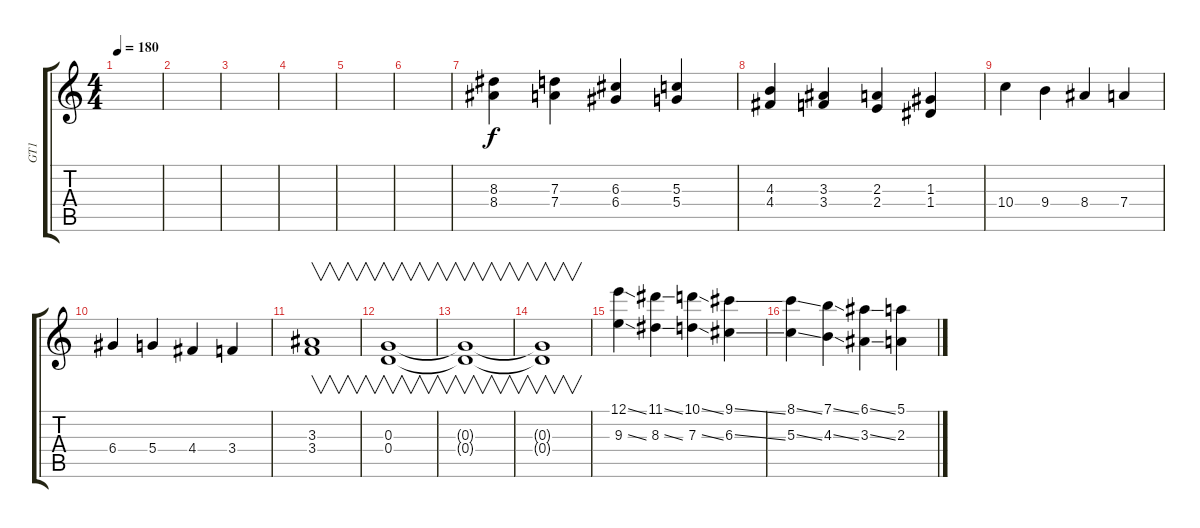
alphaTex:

\track ("GT1" "GT1") {instrument electricguitarclean}
\staff {score tabs}
\tuning (E4 B3 G3 D3 A2 E2) {hide}
\ts (4 4)
\tempo 180
\clef g2
\ks c
|
|
|
|
|
|
(8.3 8.4).4 (7.3 7.4).4 (6.3 6.4).4 (5.3 5.4).4 |
(4.3 4.4).4 (3.3 3.4).4 (2.3 2.4).4 (1.3 1.4).4 |
10.4.4 9.4.4 8.4.4 7.4.4 |
6.4.4 5.4.4 4.4.4 3.4.4 |
(3.3 3.4).1{v} |
(0.3 0.4).1{v} |
(0.3{t} 0.4{t}).1{v} |
(0.3{t} 0.4{t}).1{v} |
(12.1{ss} 9.3{ss}).4 (11.1{ss} 8.3{ss}).4 (10.1{ss} 7.3{ss}).4 (9.1{ss} 6.3{ss}).4 |
(8.1{ss} 5.3{ss}).4 (7.1{ss} 4.3{ss}).4 (6.1{ss} 3.3{ss}).4 (5.1 2.3).4
